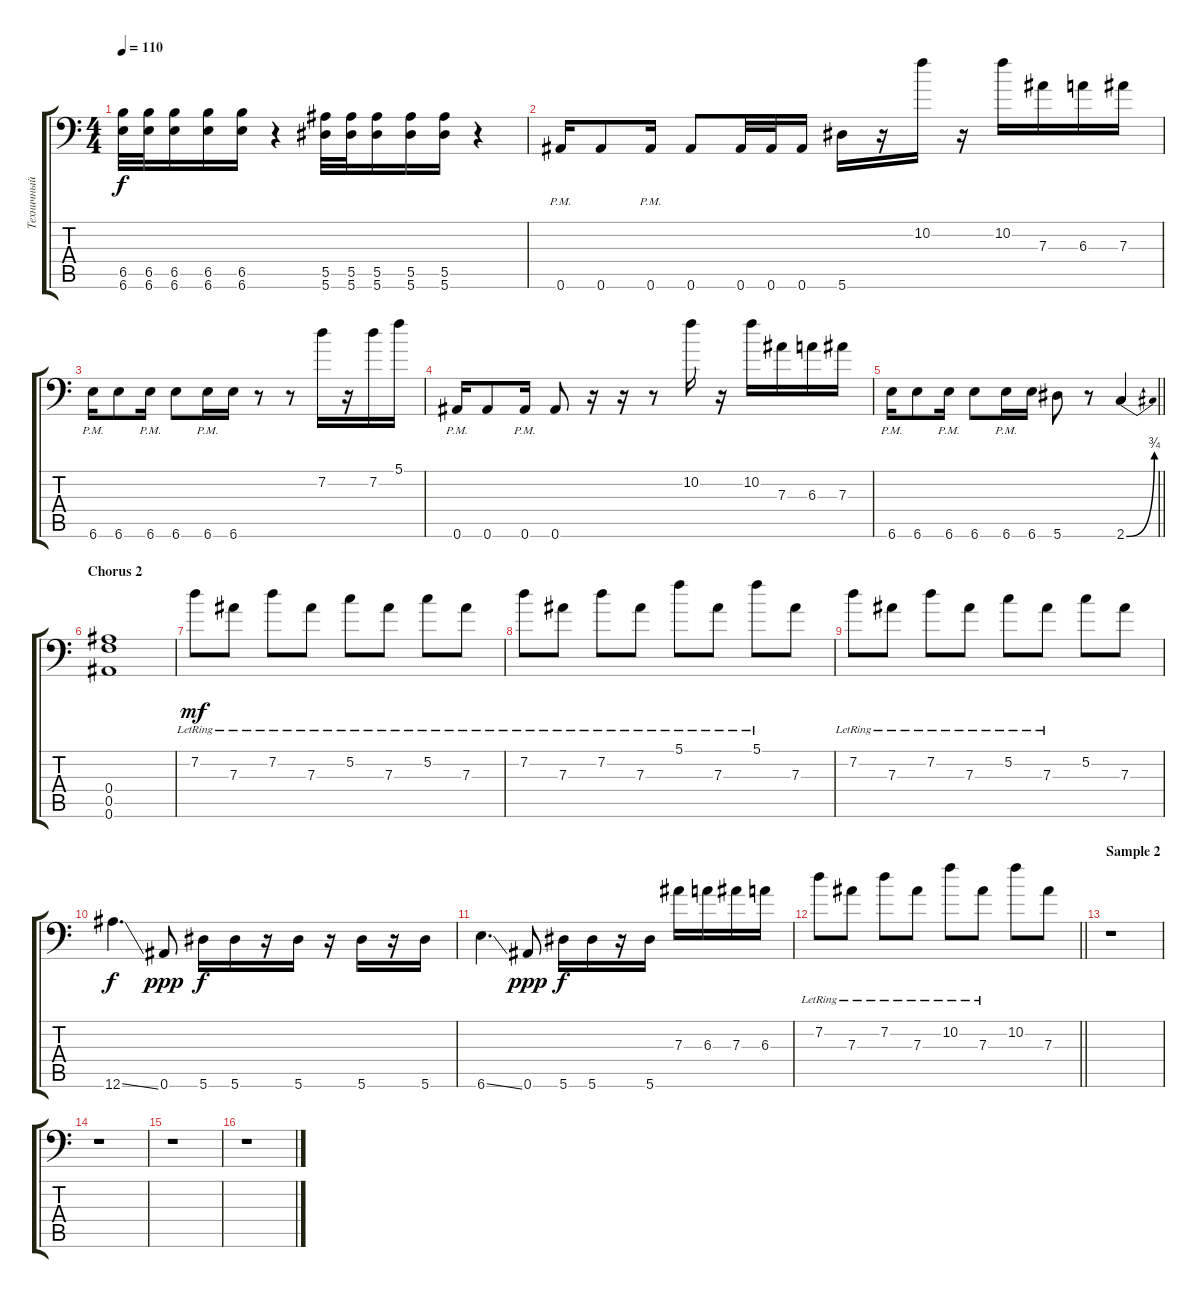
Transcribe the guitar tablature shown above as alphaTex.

\track ("Техничный Ля Гуш Guitar 2" "Техничный ") {instrument distortionguitar}
\staff {score tabs}
\tuning (C4 G3 Eb3 Bb2 F2 Bb1) {hide}
\ts (4 4)
\tempo 110
\clef f4
\ks c
(6.5 6.6).32{dy f} (6.5 6.6).32 (6.5 6.6).16 (6.5 6.6).16 (6.5 6.6).16 r.4 (5.5 5.6).32 (5.5 5.6).32 (5.5 5.6).16 (5.5 5.6).16 (5.5 5.6).16 r.4 |
0.6{pm}.16 0.6.8 0.6{pm}.16 0.6.8 0.6.32 0.6.32 0.6.16 5.6.16 r.16 10.2.16 r.16 10.2.16 7.3.16 6.3.16 7.3.16 |
6.6{pm}.16 6.6.8 6.6{pm}.16 6.6.8 6.6{pm}.16 6.6.16 r.8 r.8 7.2.16 r.16 7.2.16 5.1.16 |
0.6{pm}.16 0.6.8 0.6{pm}.16 0.6.8 r.16 r.16 r.8 10.2.16 r.16 10.2.16 7.3.16 6.3.16 7.3.16 |
\barLineRight lightlight
6.6{pm}.16 6.6.8 6.6{pm}.16 6.6.8 6.6{pm}.16 6.6.16 5.6.8 r.8 2.6{be (bend 0 0 60 3)}.4 |
\section ("" "Chorus 2")
(0.4 0.5 0.6).1 |
7.2{lr}.8{dy mf} 7.3{lr}.8 7.2{lr}.8 7.3{lr}.8 5.2{lr}.8 7.3{lr}.8 5.2{lr}.8 7.3{lr}.8 |
7.2{lr}.8 7.3{lr}.8 7.2{lr}.8 7.3{lr}.8 5.1{lr}.8 7.3{lr}.8 5.1{lr}.8 7.3.8 |
7.2{lr}.8 7.3{lr}.8 7.2{lr}.8 7.3{lr}.8 5.2{lr}.8 7.3{lr}.8 5.2.8 7.3.8 |
12.6{ss}.4{d dy f} 0.6.8{dy ppp} 5.6.16{dy f} 5.6.16 r.16 5.6.16 r.16 5.6.16 r.16 5.6.16 |
6.6{ss}.4{d} 0.6.8{dy ppp} 5.6.16{dy f} 5.6.16 r.16 5.6.16 7.3.16 6.3.16 7.3.16 6.3.16 |
\barLineRight lightlight
7.2{lr}.8 7.3{lr}.8 7.2{lr}.8 7.3{lr}.8 10.2{lr}.8 7.3{lr}.8 10.2.8 7.3.8 |
\section ("" "Sample 2")
r.1 |
r.1 |
r.1 |
r.1
